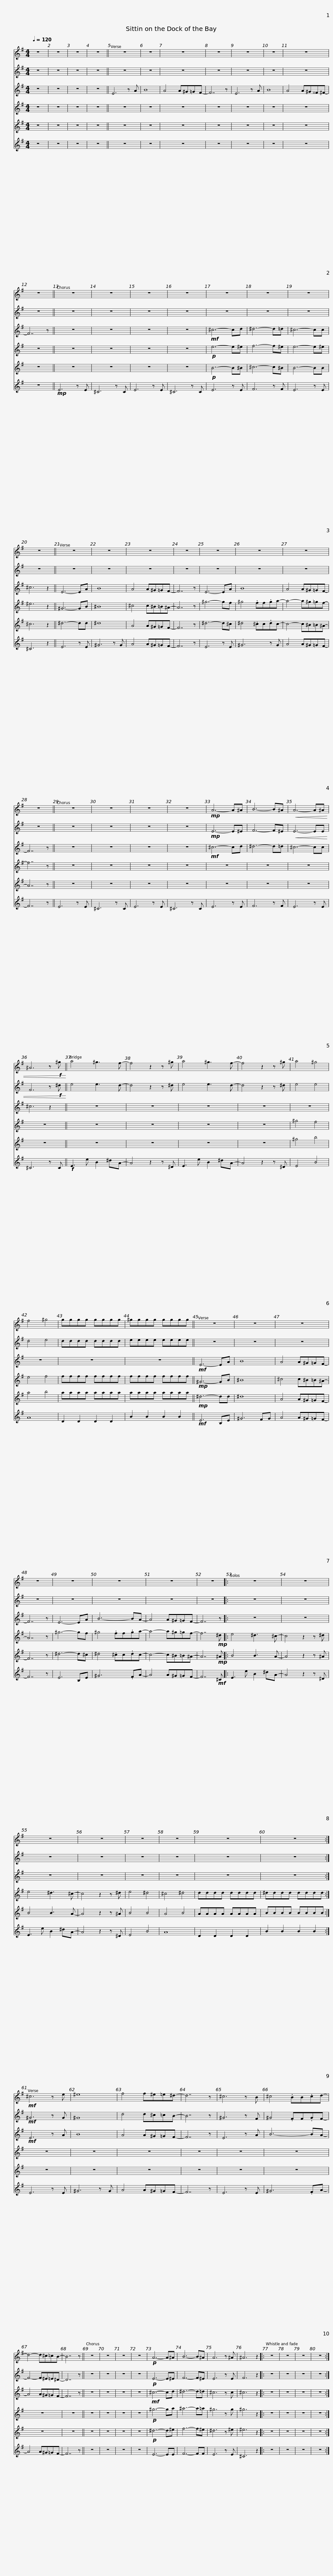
X:1
%%score 1 2 3 4 5 6
L:1/8
Q:1/4=120
M:4/4
I:linebreak $
K:none
V:1 treble transpose=-2
V:2 treble transpose=-2
V:3 treble transpose=-2
V:4 treble transpose=-9
V:5 treble transpose=-9
V:6 treble transpose=-21
V:1
[K:G] z8 | z8 | z8 | z8 || z8 | %5
 z8 | z8 | z8 | z8 | z8 |$ %10
 z8 | z8 || z8 | z8 | z8 | %15
 z8 | z8 | z8 |$ z8 | z8 || %20
 z8 | z8 | z8 | z8 | z8 |$ %25
 z8 | z8 | z8 || z8 | z8 | %30
 z8 | z8 |$!mp! A6- A^A | B6- B^A |!<(! A6- A^A | %35
 ^A6 z!f! ^g!<)! || a4 ^g3 f- | f4 z2 z ^g |$ a4 ^g3 f- | f4 z2 z ^g | %40
 a4 ^g4 | f4 ^g4 | gggg gggg |$ ^gggg gggg || z8 | %45
 z8 | z8 | z8 | z8 |$ z8 | %50
 z8 | z8 |: z8 | z8 | z8 |$ %55
 z8 | z8 | z8 | z8 | z8 :| %60
!mf! ^c6 z e | ^e8 |$ f4 f^e=e^d- | d7 z | ^c6 z B | %65
 ^c4 .BB.cd- | d4- d^c=cB- | B7 z || z8 | z8 | %70
 z8 |$ z8 |!p! A6- A^A | B6- B^A | A6 z ^A | %75
 ^A6 z2 |: z8 | z8 | z8 | z8 :| %80
V:2
[K:G] z8 | z8 | z8 | z8 || z8 | %5
 z8 | z8 | z8 | z8 | z8 |$ %10
 z8 | z8 || z8 | z8 | z8 | %15
 z8 | z8 | z8 |$ z8 | z8 || %20
 z8 | z8 | z8 | z8 | z8 |$ %25
 z8 | z8 | z8 || z8 | z8 | %30
 z8 | z8 |$!mp! E6- E^E | F6- F^E |!<(! E6- EE | %35
 F6 z!f! ^d!<)! || e4 e3 d- | d4 z2 z ^d |$ e4 e3 d- | d4 z2 z ^d | %40
 e4 e4 | d4 e4 | dddd dddd |$ eeee eeee || z8 | %45
 z8 | z8 | z8 | z8 |$ z8 | %50
 z8 | z8 |: z8 | z8 | z8 |$ %55
 z8 | z8 | z8 | z8 | z8 :| %60
!mf! ^G6 z G | ^G8 |$ d4 d^c=cB- | B7 z | ^G6 z F | %65
 ^G4 .FF.GF- | F4- F^E=E^D- | D7 z || z8 | z8 | %70
 z8 |$ z8 |!p! E6- E^E | F6- F^E | E6 z E | %75
 F6 z2 |: z8 | z8 | z8 | z8 :| %80
V:3
[K:G] z8 | z8 | z8 | z8 || E6 z A | %5
 B8 | A4 A^G=GF- | F7 z | E6 z A | B8 |$ %10
 A4 A^G^^F^F- | F7 z || z8 | z8 | z8 | %15
 z8 |!mf! ^c6- cd | ^d6- d=d |$ ^c6- cc | ^c6 z2 || %20
 E6- EA | B8 | A4 A^G=GF- | F7 z | E6- EA |$ %25
 B8 | A4 A^G=GF- | F7 z || z8 | z8 | %30
 z8 | z8 |$!mf! ^c6- cd | ^d6- d=d | ^c6- cc | %35
 ^c6 z2 || z8 | z8 |$ z8 | z8 | %40
 z8 | z8 | z8 |$ z8 ||!mf! E6- EA | %45
 B8 | A4 A^G=GF- | F7 z | E6- EA |$ B6- BA- | %50
 A4 A^G=GF- | F7 z |: z8 | z8 | z8 |$ %55
 z8 | z8 | z8 | z8 | z8 :| %60
!mf! E6 z A | B8 |$ A4 A^G=GF- | F7 z | E6 z A | %65
 B6- BA- | A4 A^G=GF- | F7 z || z8 | z8 | %70
 z8 |$ z8 |!mf! ^c6- cd | ^d6- d=d | ^c6 z c | %75
 ^c6 z2 |: z8 | z8 | z8 | z8 :| %80
V:4
[K:G] z8 | z8 | z8 | z8 || z8 | %5
 z8 | z8 | z8 | z8 | z8 |$ %10
 z8 | z8 || z8 | z8 | z8 | %15
 z8 |!p! e6- e^e | f6- f^e |$ e6- e^e | ^e6 z2 || %20
 ^G6- GB | ^B8 | ^c4 c^B=B^A- | A7 z | ^g6- gf |$ %25
 ^g4 .ff.ga- | a4- a^g=gf- | f7 z || z8 | z8 | %30
 z8 | z8 |$ z8 | z8 | z8 | %35
 z8 || z8 | z8 |$ z8 | z8 | %40
 ^g4 f4 | e4 f4 | ffff ffff |$ ffff ffff ||!mp! ^G6- GB | %45
 ^B8 | ^c4 c^B=B^A- | A7 z | ^g6- gf |$ ^g4 .ff.ga- | %50
 a4- a^g=gf- | f7!mp! ^d |: e4 ^d3 ^c- | c4 z2 z ^d | e4 ^d3 ^c- |$ %55
 c4 z2 z ^d | e4 ^d4 | ^c4 ^d4 | dddd dddd | ^dddd dddd :| %60
 z8 | z8 |$ z8 | z8 | z8 | %65
 z8 | z8 | z8 || z8 | z8 | %70
 z8 |$ z8 |!p! ^g6- ga | ^a6- a=a | ^g6 z g | %75
 ^g6 z2 |: z8 | z8 | z8 | z8 :| %80
V:5
[K:G] z8 | z8 | z8 | z8 || z8 | %5
 z8 | z8 | z8 | z8 | z8 |$ %10
 z8 | z8 || z8 | z8 | z8 | %15
 z8 |!p! B6- B^B | ^c6- c^B |$ B6- BB | ^c6 z2 || %20
 ^d6- dd | ^d8 | A4 A^G=GF- | F7 z | ^d6- d^c |$ %25
 ^d4 .^cc.dc- | c4- c^B=B^A- | A7 z || z8 | z8 | %30
 z8 | z8 |$ z8 | z8 | z8 | %35
 z8 || z8 | z8 |$ z8 | z8 | %40
 ^g4 b4 | a4 b4 | aaaa aaaa |$ aaaa aaaa ||!mp! ^d6- dd | %45
 ^d8 | A4 A^G=GF- | F7 z | ^d6- d^c |$ ^d4 .^cc.dc- | %50
 c4- c^B=B^A- | A7!mp! ^A |: B4 B3 A- | A4 z2 z ^A | B4 B3 A- |$ %55
 A4 z2 z ^A | B4 B4 | A4 B4 | AAAA AAAA | BBBB BBBB :| %60
 z8 | z8 |$ z8 | z8 | z8 | %65
 z8 | z8 | z8 || z8 | z8 | %70
 z8 |$ z8 |!p! ^d6- d^e | f6- f^e | ^d6 z ^e | %75
 ^e6 z2 |: z8 | z8 | z8 | z8 :| %80
V:6
[K:G] z8 | z8 | z8 | z8 || z8 | %5
 z8 | z8 | z8 | z8 | z8 |$ %10
 z8 | z8 ||!mp! E6 z E | ^C6 z C | E6 z E | %15
 ^C6 z C | E6 z E | F6 z F |$ E6 z E | ^C6 z2 || %20
 E6 z E | ^G6 z G | A4 A^G=GF- | F7 z | E6 z E |$ %25
 ^G6 z G | A4 A^G=GF- | F7 z || E6 z E | ^C6 z C | %30
 E6 z E | ^C6 z C |$ E6 z E | F6 z F | E6 z E | %35
 ^C6 z C ||!f! E3 e B2 ^dA- | A4 z2 z ^D |$ E3 e B2 ^dA- | A4 z2 z ^D | %40
 E4 B4 | A8 | D2 D2 D2 D2 |$ B2 B2 B2 B2 ||!mf! E6 B,E | %45
 ^G6 FG | A4 A^G=GF- | F7 z | E6 B,E |$ ^G6 .FA- | %50
 A4 A^G=GF- | F7!mf! ^C |: E3 e B2 ^dA- | A4 z2 z ^D | E3 e B2 ^dA- |$ %55
 A4 z2 z ^D | E4 B4 | A8 | D2 D2 D2 D2 | B2 B2 B2 B2 :| %60
 E6 z E | ^G6 z G |$ A4 A^G=GF- | F7 z | E6 z E | %65
 ^G6 .FA- | A4 A^G=GF- | F7 z || z8 | z8 | %70
 z8 |$ z8 | E6- EE | F6- FF | E6 z E | %75
 ^C6 z2 |: z8 | z8 | z8 | z8 :| %80
